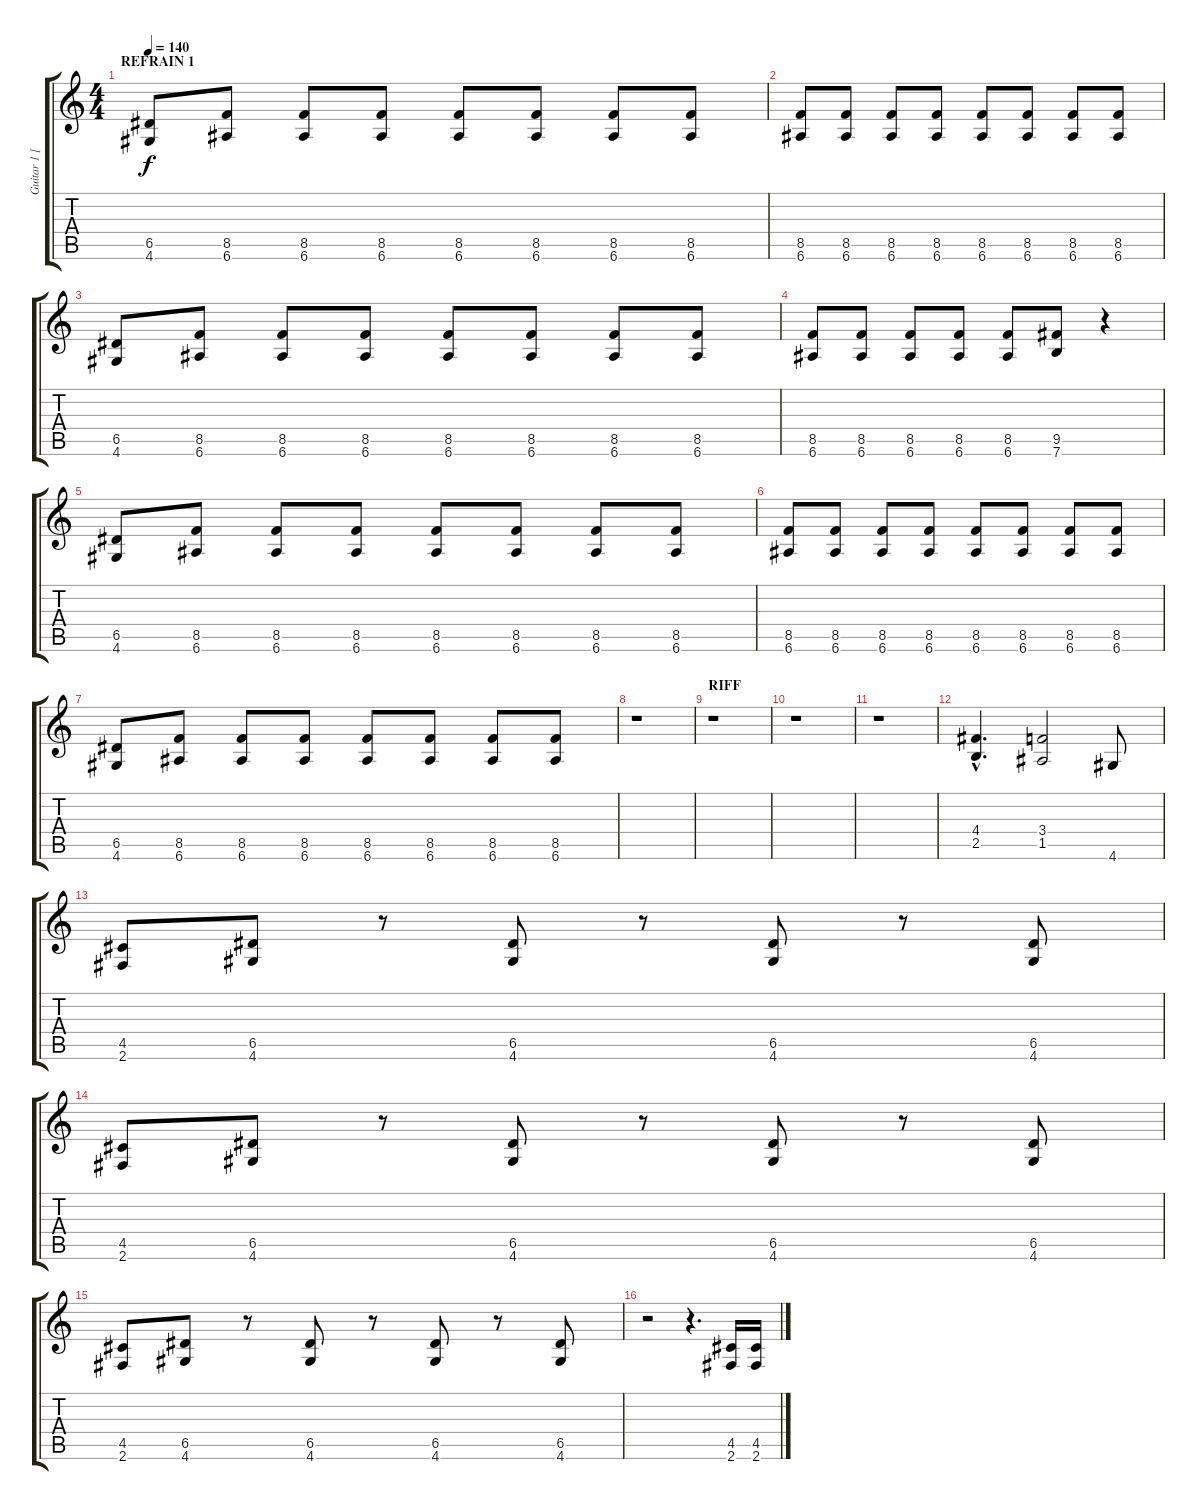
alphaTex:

\track ("Guitar 1 [Rhytm]" "Guitar 1 [") {instrument distortionguitar}
\staff {score tabs}
\tuning (E4 B3 G3 D3 A2 E2) {hide}
\ts (4 4)
\section ("" "REFRAIN 1")
\tempo 140
\clef g2
\ks c
(6.5 4.6).8{dy f} (8.5 6.6).8 (8.5 6.6).8 (8.5 6.6).8 (8.5 6.6).8 (8.5 6.6).8 (8.5 6.6).8 (8.5 6.6).8 |
(8.5 6.6).8 (8.5 6.6).8 (8.5 6.6).8 (8.5 6.6).8 (8.5 6.6).8 (8.5 6.6).8 (8.5 6.6).8 (8.5 6.6).8 |
(6.5 4.6).8 (8.5 6.6).8 (8.5 6.6).8 (8.5 6.6).8 (8.5 6.6).8 (8.5 6.6).8 (8.5 6.6).8 (8.5 6.6).8 |
(8.5 6.6).8 (8.5 6.6).8 (8.5 6.6).8 (8.5 6.6).8 (8.5 6.6).8 (9.5 7.6).8 r.4 |
(6.5 4.6).8 (8.5 6.6).8 (8.5 6.6).8 (8.5 6.6).8 (8.5 6.6).8 (8.5 6.6).8 (8.5 6.6).8 (8.5 6.6).8 |
(8.5 6.6).8 (8.5 6.6).8 (8.5 6.6).8 (8.5 6.6).8 (8.5 6.6).8 (8.5 6.6).8 (8.5 6.6).8 (8.5 6.6).8 |
(6.5 4.6).8 (8.5 6.6).8 (8.5 6.6).8 (8.5 6.6).8 (8.5 6.6).8 (8.5 6.6).8 (8.5 6.6).8 (8.5 6.6).8 |
r.1 |
\section ("" "RIFF")
r.1 |
r.1 |
r.1 |
(4.4{hac} 2.5{hac}).4{d} (3.4 1.5).2 4.6.8 |
(4.5 2.6).8 (6.5 4.6).8 r.8 (6.5 4.6).8 r.8 (6.5 4.6).8 r.8 (6.5 4.6).8 |
(4.5 2.6).8 (6.5 4.6).8 r.8 (6.5 4.6).8 r.8 (6.5 4.6).8 r.8 (6.5 4.6).8 |
(4.5 2.6).8 (6.5 4.6).8 r.8 (6.5 4.6).8 r.8 (6.5 4.6).8 r.8 (6.5 4.6).8 |
r.2 r.4{d} (4.5 2.6).16 (4.5 2.6).16
